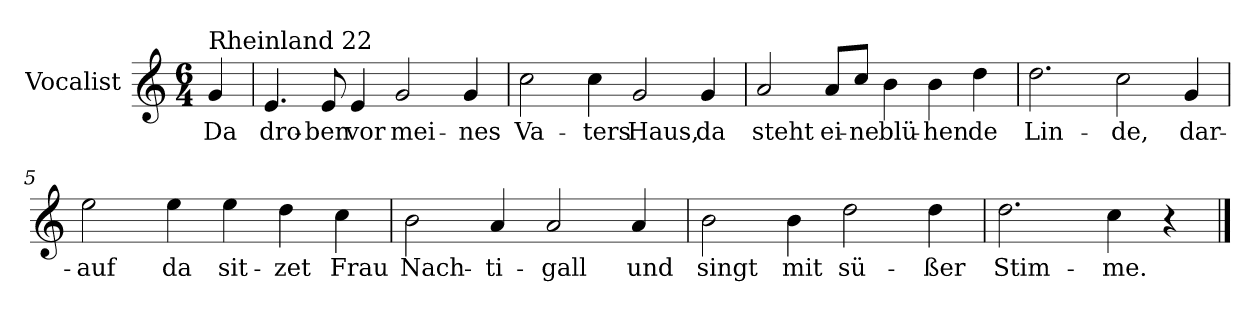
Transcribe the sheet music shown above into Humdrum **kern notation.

**kern	**text
*part1	*part1
*staff1	*staff1
*I"Vocalist	*
*k[]	*
*C:	*
*M6/4	*
=	=
!LO:TX:a:t=Rheinland 22	!
4g	Da
=1	=1
4.e	dro-
8e	-ben
4e	vor
2g	mei-
4g	-nes
=2	=2
2cc	Va-
4cc	-ters
2g	Haus,
4g	da
=3	=3
2a	steht
8a/L	ei-
8ccJ	-ne
4b	blü-
4b	-hen
4dd	-de
=4	=4
2.dd	Lin-
2cc	-de,
4g	dar-
=5	=5
2ee	-auf
4ee	da
4ee	sit-
4dd	-zet
4cc	Frau
=6	=6
2b	Nach-
4a	-ti-
2a	-gall
4a	und
=7	=7
2b	singt
4b	mit
2dd	sü-
4dd	-ßer
=8	=8
2.dd	Stim-
4cc	-me.
4r	.
==	==
*-	*-
